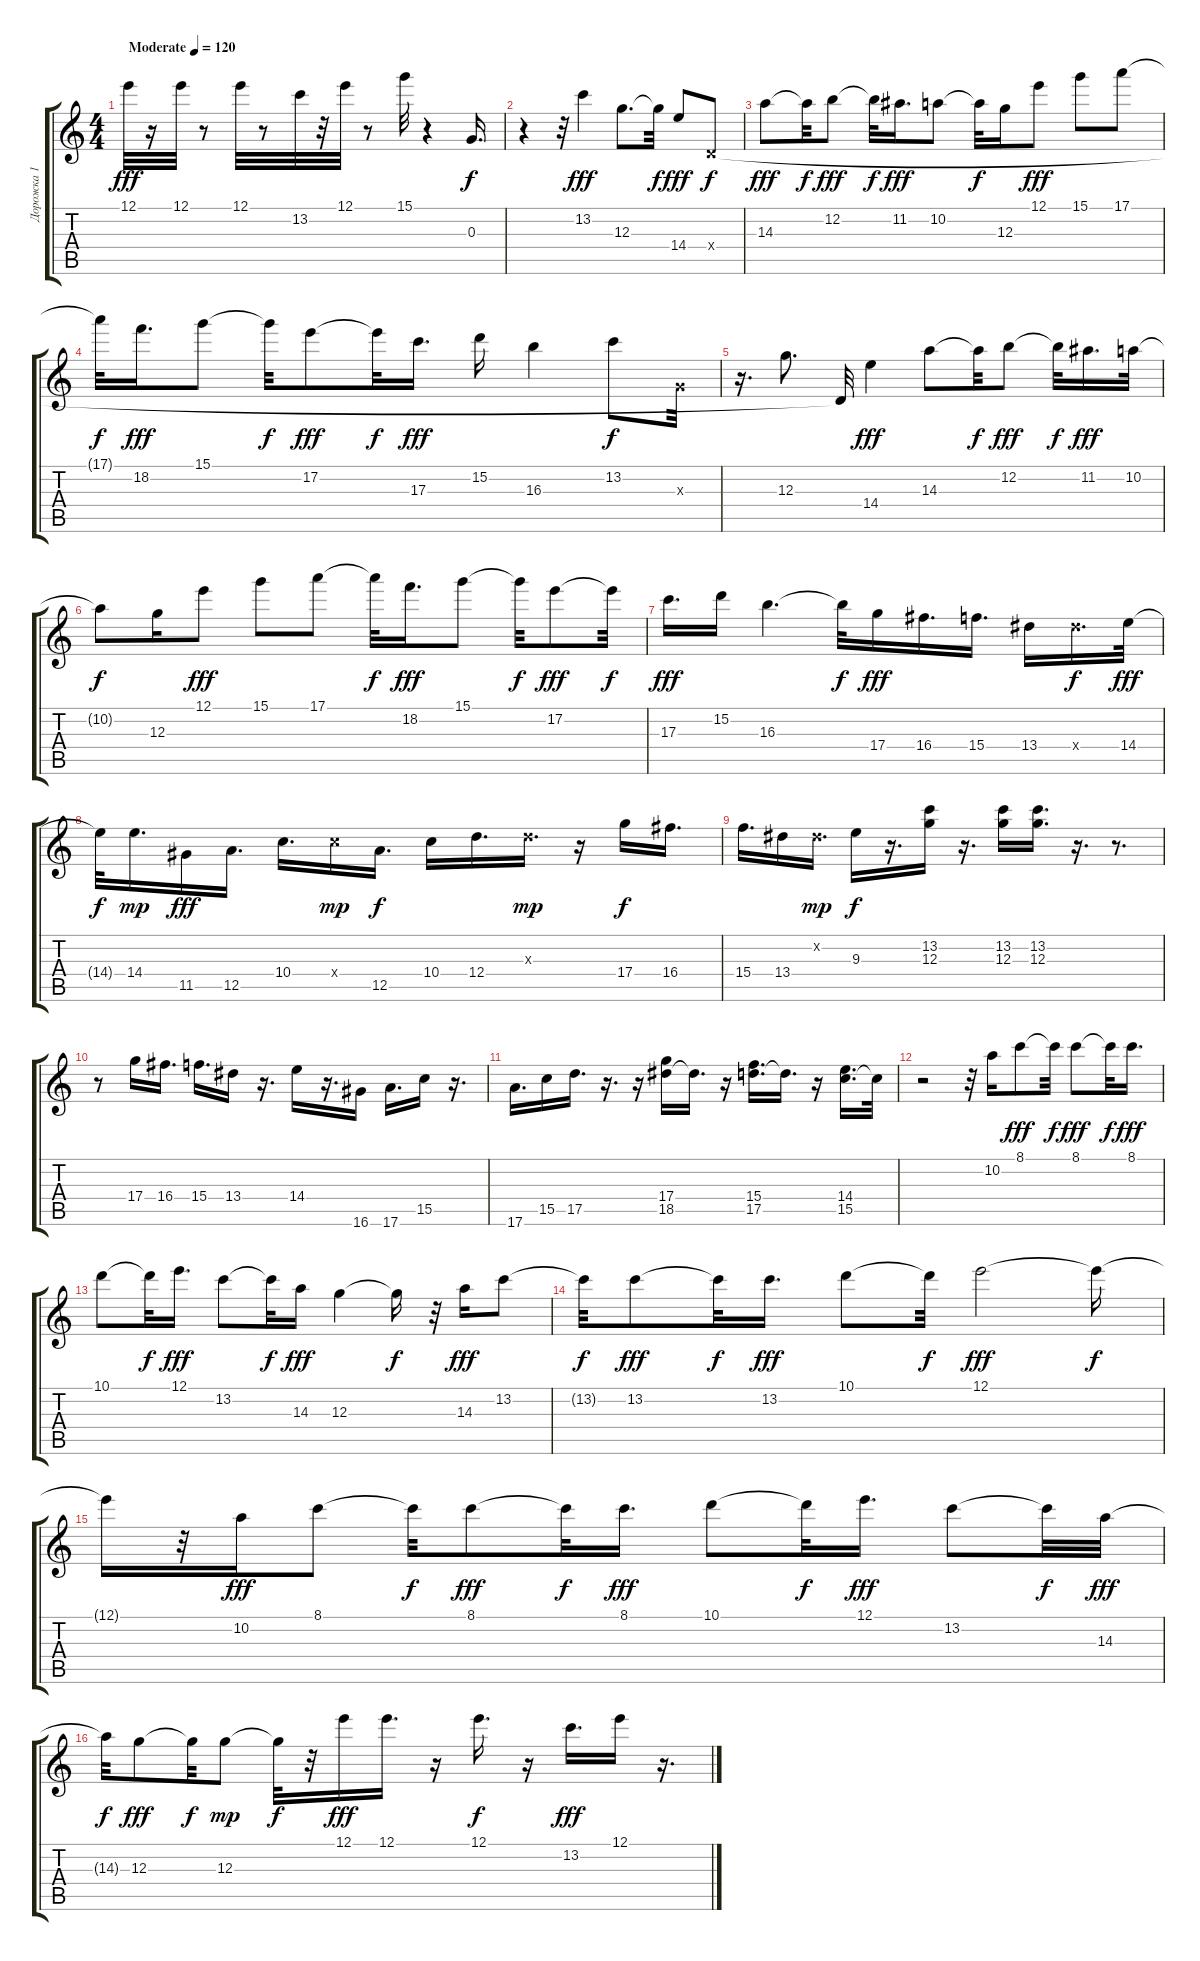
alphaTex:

\track ("Дорожка 1" "Дорожка 1") {instrument distortionguitar}
\staff {score tabs}
\tuning (E4 B3 G3 D3 A2 E2) {hide}
\ts (4 4)
\tempo (120 "Moderate")
\clef g2
\ks c
12.1.32{dy fff instrument distortionguitar} r.16 12.1.32 r.8 12.1.32 r.8 13.2.32 r.32 12.1.32 r.8 15.1.32 r.4 0.3.16{d dy f} |
r.4 r.32 13.2.4{dy fff} 12.3.8{d} 12.3{t}.32{dy f} 14.4.8{dy fff} 0.4{x}.8{dy f} |
14.3.8{dy fff} 14.3{t}.32{dy f} 12.2.8{dy fff} 12.2{t}.32{dy f} 11.2.16{d dy fff} 10.2.8 10.2{t}.32{dy f} 12.3.16 12.1.8{dy fff} 15.1.8 17.1.8 |
17.1{t}.32{dy f} 18.2.16{d dy fff} 15.1.8 15.1{t}.32{dy f} 17.2.8{dy fff} 17.2{t}.32{dy f} 17.3.16{d dy fff} 15.2.16 16.3.4 13.2.8{dy f} 0.3{x}.32 |
r.16{d} 12.3.8{d} 0.4{t}.32 14.4.4{dy fff} 14.3.8 14.3{t}.32{dy f} 12.2.8{dy fff} 12.2{t}.32{dy f} 11.2.16{d dy fff} 10.2.32 |
10.2{t}.8{dy f} 12.3.16 12.1.8{dy fff} 15.1.8 17.1.8 17.1{t}.32{dy f} 18.2.16{d dy fff} 15.1.8 15.1{t}.32{dy f} 17.2.8{dy fff} 17.2{t}.32{dy f} |
17.3.16{d dy fff} 15.2.16 16.3.4{d} 16.3{t}.32{dy f} 17.4.16{dy fff} 16.4.16{d} 15.4.16{d} 13.4.16 13.4{x}.16{d dy f} 14.4.32{dy fff} |
14.4{t}.32{dy f} 14.4.16{d dy mp} 11.5.16{dy fff} 12.5.16{d} 10.4.16{d} 10.4{x}.16{dy mp} 12.5.16{d dy f} 10.4.16 12.4.16{d} 7.3{x}.16{d dy mp} r.16 17.4.16{dy f} 16.4.16{d} |
15.4.16{d} 13.4.16 4.2{x}.16{d dy mp} 9.3.16{dy f} r.16{d} (13.2 12.3).16 r.16{d} (13.2 12.3).16 (13.2 12.3).16{d} r.16{d} r.8{d} |
r.8 17.4.16 16.4.16{d} 15.4.16{d} 13.4.16 r.16{d} 14.4.16 r.16{d} 16.6.16 17.6.16{d} 15.5.16 r.16{d} |
17.6.16{d} 15.5.16 17.5.16{d} r.16{d} r.16 (17.4 18.5).16 18.5{t}.16{d} r.16 (15.4 17.5).16{d} 17.5{t}.16{d} r.16 (14.4 15.5).16{d} 15.5{t}.32 |
r.2 r.32 10.2.16 8.1.8{dy fff} 8.1{t}.32{dy f} 8.1.8{dy fff} 8.1{t}.32{dy f} 8.1.16{d dy fff} |
10.1.8 10.1{t}.32{dy f} 12.1.16{d dy fff} 13.2.8 13.2{t}.32{dy f} 14.3.16{dy fff} 12.3.4 12.3{t}.16{dy f} r.32 14.3.16{dy fff} 13.2.8 |
13.2{t}.32{dy f} 13.2.8{dy fff} 13.2{t}.32{dy f} 13.2.16{d dy fff} 10.1.8 10.1{t}.32{dy f} 12.1.2{dy fff} 12.1{t}.16{dy f} |
12.1{t}.16 r.32 10.2.16{dy fff} 8.1.8 8.1{t}.32{dy f} 8.1.8{dy fff} 8.1{t}.32{dy f} 8.1.16{d dy fff} 10.1.8 10.1{t}.32{dy f} 12.1.16{d dy fff} 13.2.8 13.2{t}.32{dy f} 14.3.32{dy fff} |
14.3{t}.32{dy f} 12.3.8{dy fff} 12.3{t}.32{dy f} 12.3.8{dy mp} 12.3{t}.32{dy f} r.32 12.1.16{dy fff} 12.1.16{d} r.16 12.1.16{d dy f} r.16 13.2.16{d dy fff} 12.1.16 r.16{d}
